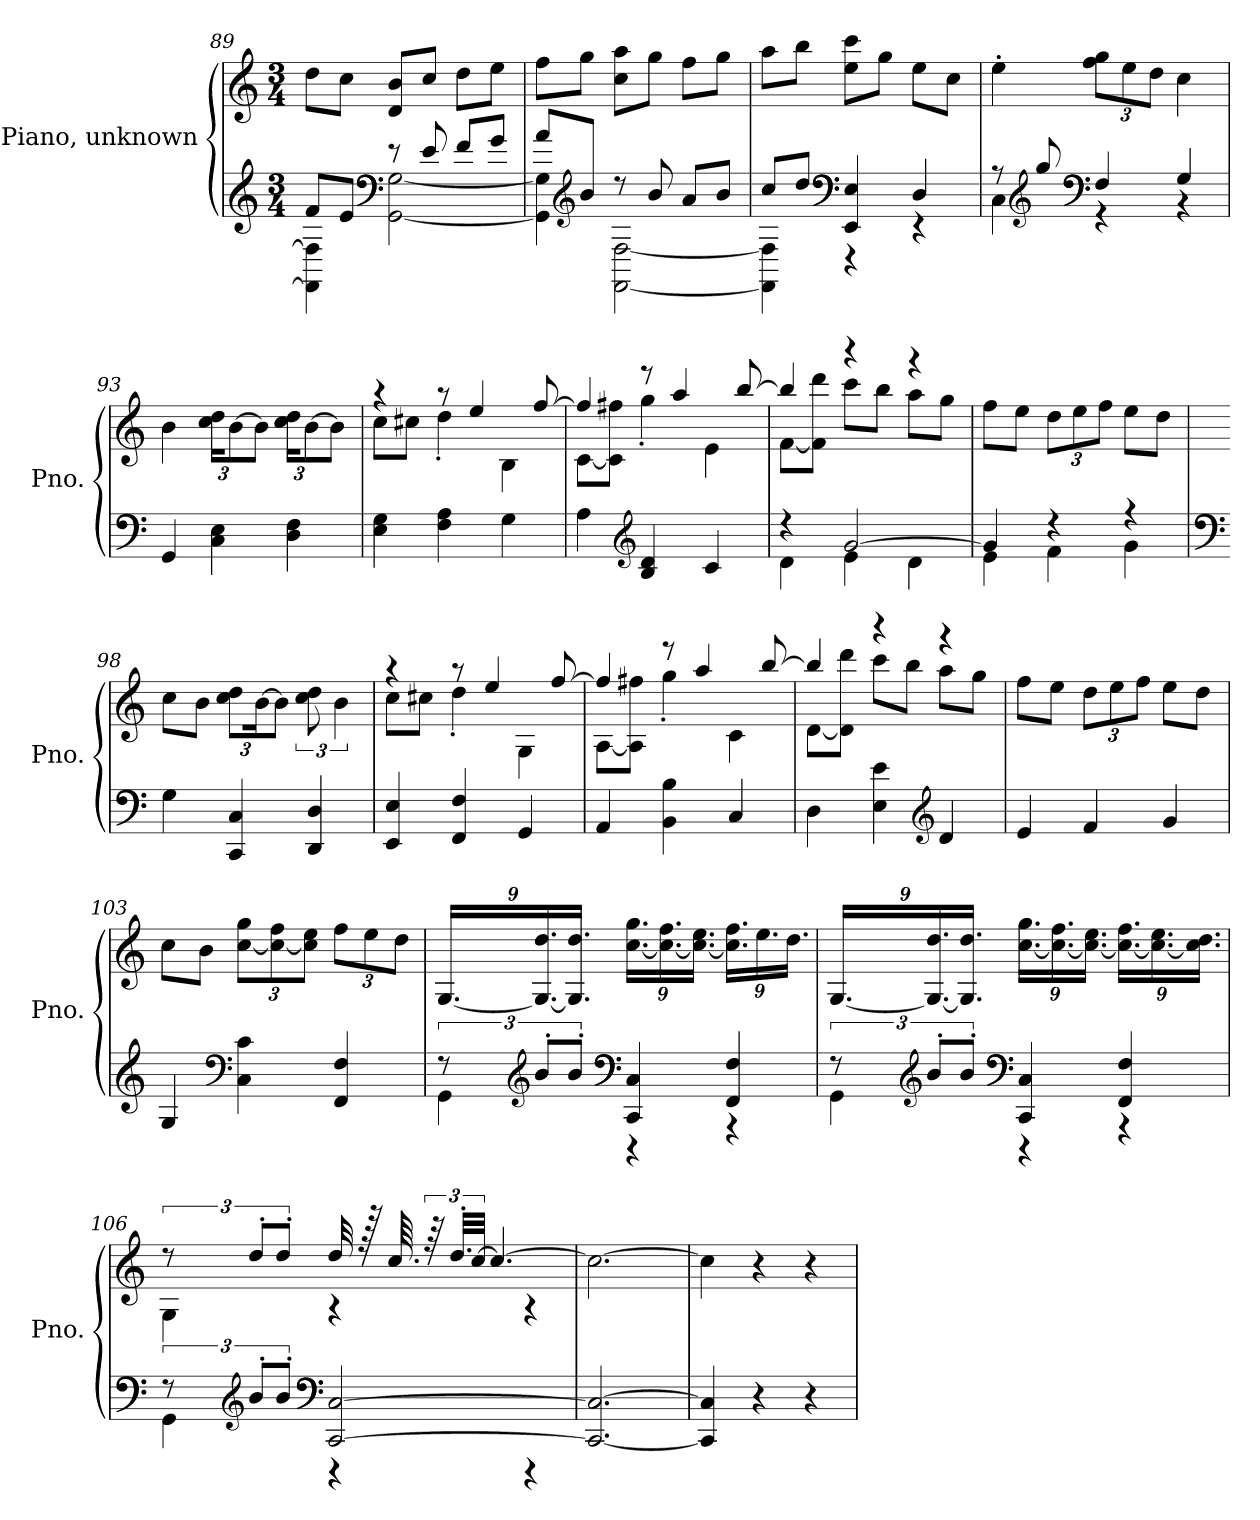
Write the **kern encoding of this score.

**kern	**kern
*part1	*part1
*staff2	*staff1
*I"Piano, unknown	*
*I'Pno.	*
*clefG2	*clefG2
*k[]	*k[]
*M3/4	*M3/4
=89	=89
*^	*
8f/L	4FF\] 4F\]	8dd\L
8e/J	.	8cc\J
*clefF4	*	*
8r	[2GG\ [2G\	8d/ 8b/L
8e/	.	8cc/J
8f/L	.	8dd\L
8g/J	.	8ee\J
!!LO:LB:g=z
=90	=90	=90
8a/L	4GG\] 4G\]	8ff\L
*clefG2	*	*
8b/J	.	8gg\J
8r	[2FF\ [2F\	8cc\ 8aa\L
8b/	.	8gg\J
8a/L	.	8ff\L
8b/J	.	8gg\J
=91	=91	=91
8cc/L	4FF\] 4F\]	8aa\L
8dd/J	.	8bb\J
*clefF4	*	*
4EE/ 4E/	4r	8ee\ 8ccc\L
.	.	8gg\J
4D/	4r	8ee\L
.	.	8cc\J
=92	=92	=92
8r	4C\	4ee'\
*clefG2	*	*
8gg/	.	.
*clefF4	*	*
*	*	*Xbrackettup
4F/	4r	12ff\ 12gg\L
.	.	12ee\
.	.	12dd\J
4G/	4r	4cc\
*v	*v	*
=93	=93
4GG/	4b\
4C\ 4E\	24cc\ 24dd\KL
.	[12b\
.	8b\J]
4D\ 4F\	24cc\ 24dd\KL
.	[12b\
.	8b\J]
=94	=94
*	*^
4E\ 4G\	4r	8cc\L
.	.	8cc#X\J
4F\ 4A\	8r	4dd'\
.	4ee/	.
4G\	.	4B\
.	[8ff/	.
!!LO:LB:g=z	!!
=95	=95	=95
4A\	4ff/]	[8c\L
.	.	8c\] 8ff#X\J
*clefG2	*	*
4B/ 4d/	8r	4gg'\
.	4aa/	.
4c/	.	4e\
.	[8bb/	.
=96	=96	=96
*^	*	*
4r	4d\	4bb/]	[8f\L
.	.	.	8f\] 8ddd\J
[2g/	4e\	4r	8ccc\L
.	.	.	8bb\J
.	4d\	4r	8aa\L
.	.	.	8gg\J
*	*	*v	*v
=97	=97	=97
4g/]	4e\	8ff\L
.	.	8ee\J
4r	4f\	12dd\L
.	.	12ee\
.	.	12ff\J
4r	4g\	8ee\L
.	.	8dd\J
*v	*v	*
=98	=98
*clefF4	*
4G\	8cc\L
.	8b\J
4CC/ 4C/	12cc\ 12dd\L
.	[24b\K
.	8b\J]
*	*brackettup
4DD/ 4D/	12cc\ 12dd\
.	6b\
=99	=99
*	*^
4EE/ 4E/	4r	8cc\L
.	.	8cc#X\J
4FF/ 4F/	8r	4dd'\
.	4ee/	.
4GG/	.	4G\
.	[8ff/	.
!!LO:PB:g=z	!!
=100	=100	=100
4AA/	4ff/]	[8A\L
.	.	8A\] 8ff#X\J
4BB\ 4B\	8r	4gg'\
.	4aa/	.
4C/	.	4c\
.	[8bb/	.
=101	=101	=101
4D\	4bb/]	[8d\L
.	.	8d\] 8ddd\J
4E\ 4e\	4r	8ccc\L
.	.	8bb\J
*clefG2	*	*
4d/	4r	8aa\L
.	.	8gg\J
*	*v	*v
=102	=102
4e/	8ff\L
.	8ee\J
*	*Xbrackettup
4f/	12dd\L
.	12ee\
.	12ff\J
4g/	8ee\L
.	8dd\J
=103	=103
4G/	8cc\L
.	8b\J
*clefF4	*
4C\ 4c\	[12cc\ 12gg\L
.	12cc\_ 12ff\
.	12cc\] 12ee\J
4FF/ 4F/	12ff\L
.	12ee\
.	12dd\J
!!LO:LB:g=z
=104	=104
*^	*
12r	4GG\	[18.G/LL
*clefG2	*	*
12b'/L	.	18.G/_ 18.dd/
12b'/J	.	18.G/] 18.dd/JJ
*clefF4	*	*
4CC/ 4C/	4r	[18.cc\ 18.gg\LL
.	.	18.cc\_ 18.ff\
.	.	18.cc\_ 18.ee\JJ
4FF/ 4F/	4r	18.cc\] 18.ff\LL
.	.	18.ee\
.	.	18.dd\JJ
=105	=105	=105
12r	4GG\	[18.G/LL
*clefG2	*	*
12b'/L	.	18.G/_ 18.dd/
12b'/J	.	18.G/] 18.dd/JJ
*clefF4	*	*
4CC/ 4C/	4r	[18.cc\ 18.gg\LL
.	.	18.cc\_ 18.ff\
.	.	18.cc\_ 18.ee\JJ
4FF/ 4F/	4r	18.cc\_ 18.ff\LL
.	.	18.cc\_ 18.ee\
.	.	18.cc\] 18.dd\JJ
!!LO:LB:g=z
=106	=106	=106
*	*	*brackettup
*	*	*^
12r	4GG\	12r	4G\
*clefG2	*	*	*
12b'/L	.	12dd'/L	.
12b'/J	.	12dd'/J	.
*clefF4	*	*	*
[2CC/ [2C/	4r	32dd/	4r
.	.	128r	.
.	.	64.cc/	.
.	.	96r	.
.	.	48.dd'/LLL	.
.	.	[48cc/JJJ	.
.	.	4.cc/_	.
.	4r	.	4r
*v	*v	*	*
*	*v	*v
=107	=107
2.CC/_ 2.C/_	2.cc\_
=108	=108
4CC/] 4C/]	4cc\]
4r	4r
4r	4r
=	=
*-	*-
